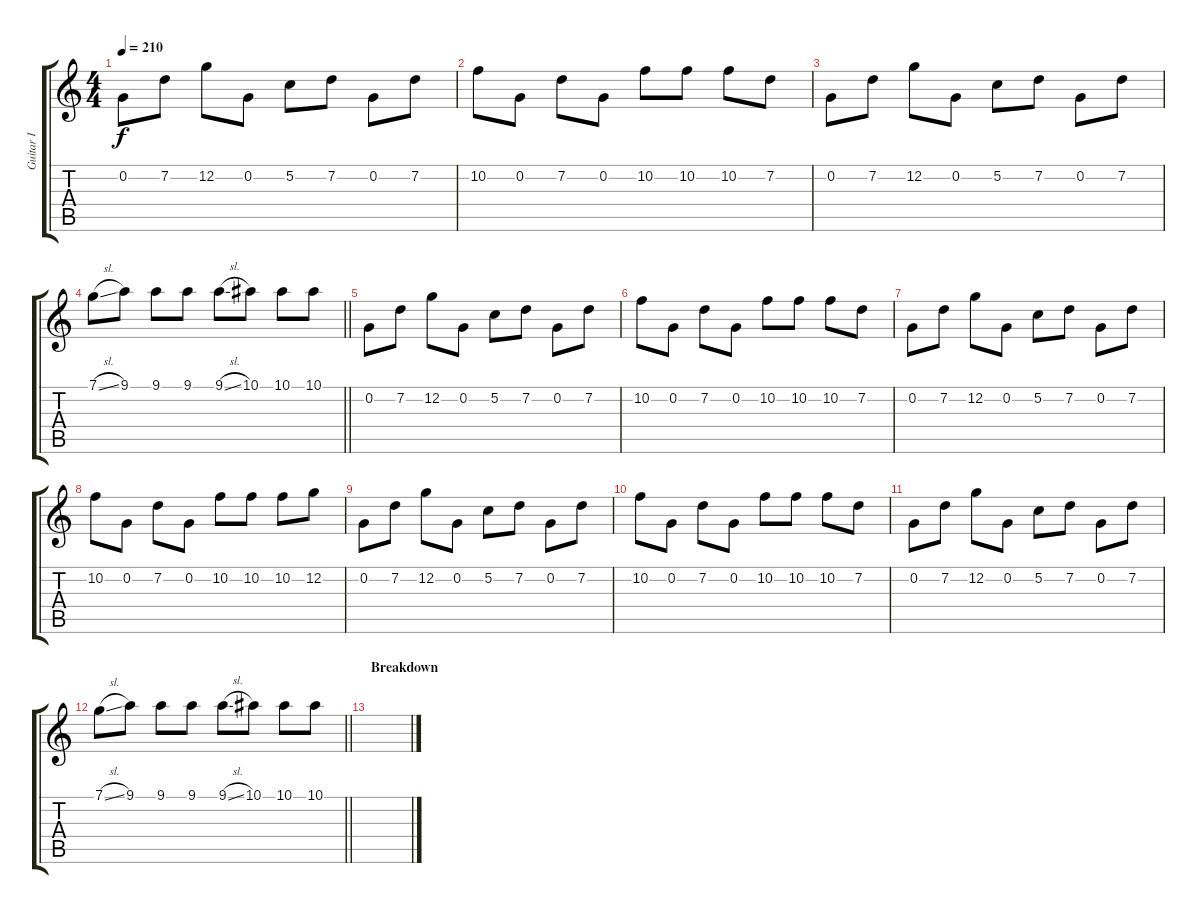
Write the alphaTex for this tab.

\track ("Guitar I" "Guitar I") {instrument distortionguitar}
\staff {score tabs}
\tuning (C4 G3 Eb3 Bb2 F2 C2) {hide}
\ts (4 4)
\tempo 210
\clef g2
\ks c
0.2.8{dy f} 7.2.8 12.2.8 0.2.8 5.2.8 7.2.8 0.2.8 7.2.8 |
10.2.8 0.2.8 7.2.8 0.2.8 10.2.8 10.2.8 10.2.8 7.2.8 |
0.2.8 7.2.8 12.2.8 0.2.8 5.2.8 7.2.8 0.2.8 7.2.8 |
\barLineRight lightlight
7.1{sl}.8 9.1.8 9.1.8 9.1.8 9.1{sl}.8 10.1.8 10.1.8 10.1.8 |
0.2.8 7.2.8 12.2.8 0.2.8 5.2.8 7.2.8 0.2.8 7.2.8 |
10.2.8 0.2.8 7.2.8 0.2.8 10.2.8 10.2.8 10.2.8 7.2.8 |
0.2.8 7.2.8 12.2.8 0.2.8 5.2.8 7.2.8 0.2.8 7.2.8 |
10.2.8 0.2.8 7.2.8 0.2.8 10.2.8 10.2.8 10.2.8 12.2.8 |
0.2.8 7.2.8 12.2.8 0.2.8 5.2.8 7.2.8 0.2.8 7.2.8 |
10.2.8 0.2.8 7.2.8 0.2.8 10.2.8 10.2.8 10.2.8 7.2.8 |
0.2.8 7.2.8 12.2.8 0.2.8 5.2.8 7.2.8 0.2.8 7.2.8 |
\barLineRight lightlight
7.1{sl}.8 9.1.8 9.1.8 9.1.8 9.1{sl}.8 10.1.8 10.1.8 10.1.8 |
\section ("" "Breakdown")
